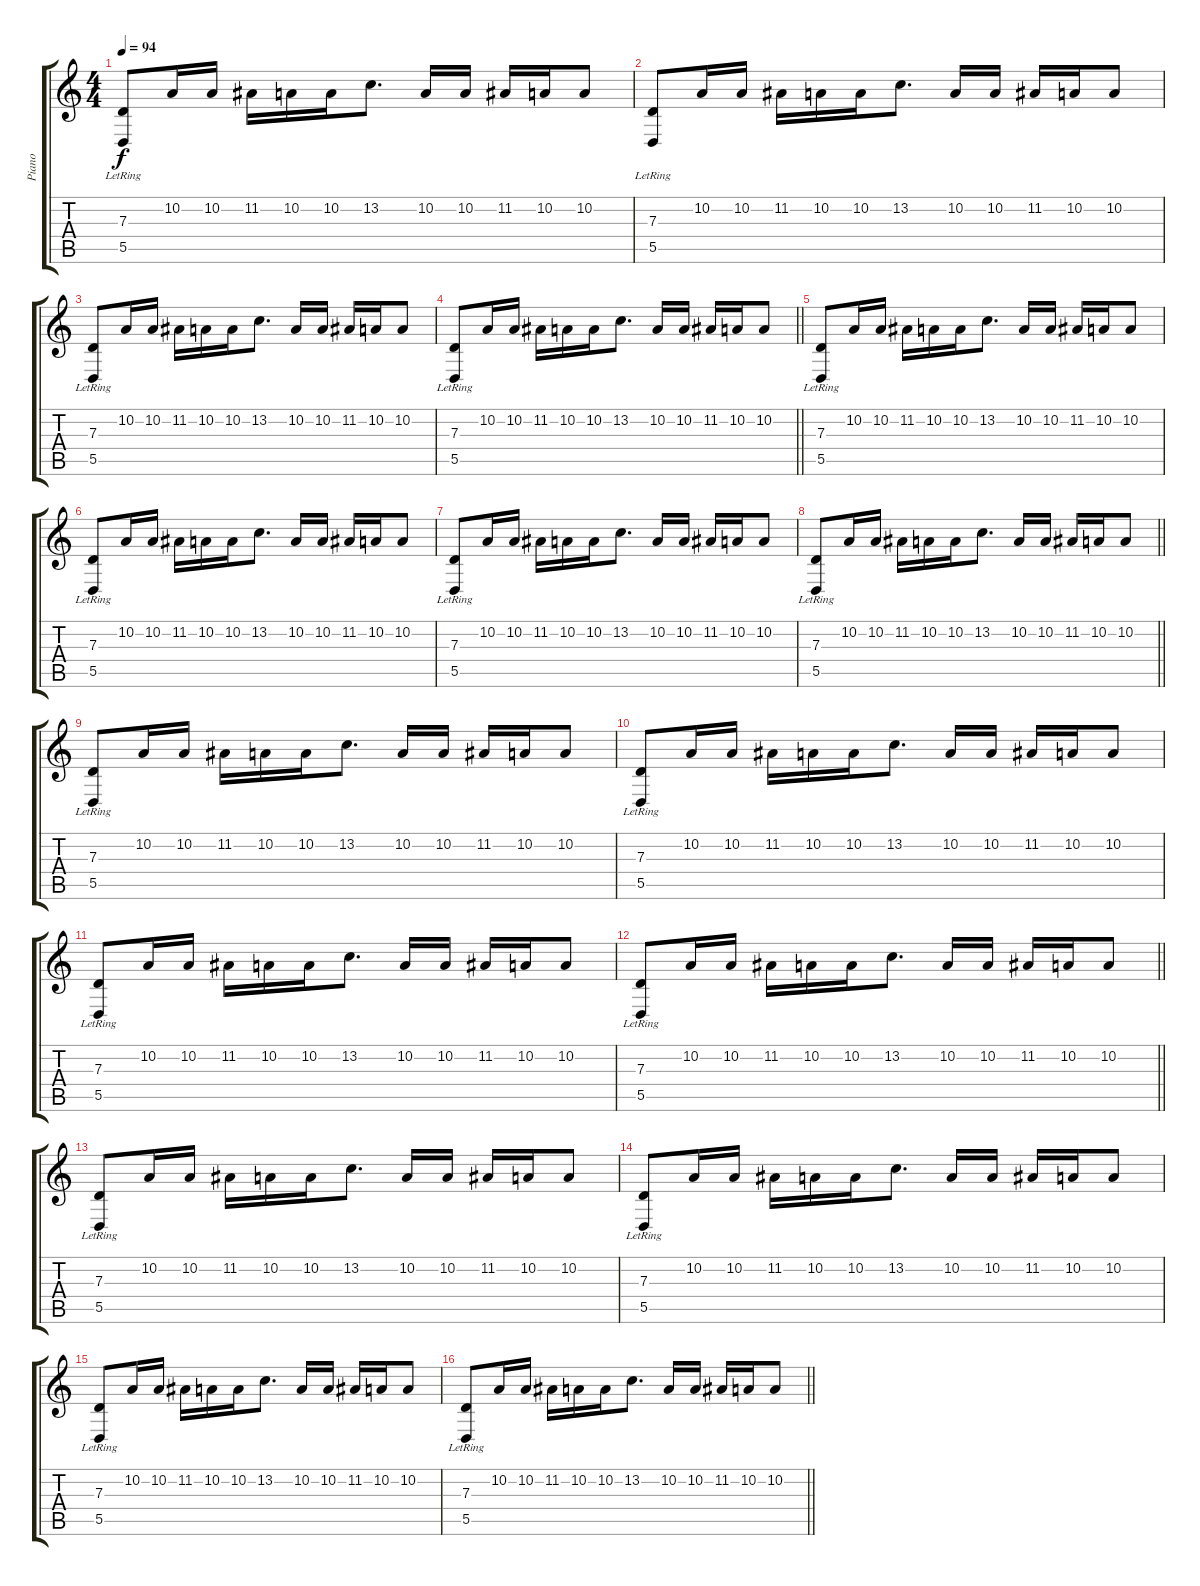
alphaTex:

\track ("Piano" "Piano") {instrument electricgrandpiano}
\staff {score tabs}
\tuning (E4 B3 G3 D3 A2 D2) {hide}
\ts (4 4)
\tempo 94
\clef g2
\ks c
(7.3{lr} 5.5{lr}).8{dy f} 10.2.16 10.2.16 11.2.16 10.2.16 10.2.16 13.2.8{d} 10.2.16 10.2.16 11.2.16 10.2.16 10.2.8 |
(7.3{lr} 5.5{lr}).8 10.2.16 10.2.16 11.2.16 10.2.16 10.2.16 13.2.8{d} 10.2.16 10.2.16 11.2.16 10.2.16 10.2.8 |
(7.3{lr} 5.5{lr}).8 10.2.16 10.2.16 11.2.16 10.2.16 10.2.16 13.2.8{d} 10.2.16 10.2.16 11.2.16 10.2.16 10.2.8 |
\barLineRight lightlight
(7.3{lr} 5.5{lr}).8 10.2.16 10.2.16 11.2.16 10.2.16 10.2.16 13.2.8{d} 10.2.16 10.2.16 11.2.16 10.2.16 10.2.8 |
(7.3{lr} 5.5{lr}).8 10.2.16 10.2.16 11.2.16 10.2.16 10.2.16 13.2.8{d} 10.2.16 10.2.16 11.2.16 10.2.16 10.2.8 |
(7.3{lr} 5.5{lr}).8 10.2.16 10.2.16 11.2.16 10.2.16 10.2.16 13.2.8{d} 10.2.16 10.2.16 11.2.16 10.2.16 10.2.8 |
(7.3{lr} 5.5{lr}).8 10.2.16 10.2.16 11.2.16 10.2.16 10.2.16 13.2.8{d} 10.2.16 10.2.16 11.2.16 10.2.16 10.2.8 |
\barLineRight lightlight
(7.3{lr} 5.5{lr}).8 10.2.16 10.2.16 11.2.16 10.2.16 10.2.16 13.2.8{d} 10.2.16 10.2.16 11.2.16 10.2.16 10.2.8 |
(7.3{lr} 5.5{lr}).8 10.2.16 10.2.16 11.2.16 10.2.16 10.2.16 13.2.8{d} 10.2.16 10.2.16 11.2.16 10.2.16 10.2.8 |
(7.3{lr} 5.5{lr}).8 10.2.16 10.2.16 11.2.16 10.2.16 10.2.16 13.2.8{d} 10.2.16 10.2.16 11.2.16 10.2.16 10.2.8 |
(7.3{lr} 5.5{lr}).8 10.2.16 10.2.16 11.2.16 10.2.16 10.2.16 13.2.8{d} 10.2.16 10.2.16 11.2.16 10.2.16 10.2.8 |
\barLineRight lightlight
(7.3{lr} 5.5{lr}).8 10.2.16 10.2.16 11.2.16 10.2.16 10.2.16 13.2.8{d} 10.2.16 10.2.16 11.2.16 10.2.16 10.2.8 |
(7.3{lr} 5.5{lr}).8 10.2.16 10.2.16 11.2.16 10.2.16 10.2.16 13.2.8{d} 10.2.16 10.2.16 11.2.16 10.2.16 10.2.8 |
(7.3{lr} 5.5{lr}).8 10.2.16 10.2.16 11.2.16 10.2.16 10.2.16 13.2.8{d} 10.2.16 10.2.16 11.2.16 10.2.16 10.2.8 |
(7.3{lr} 5.5{lr}).8 10.2.16 10.2.16 11.2.16 10.2.16 10.2.16 13.2.8{d} 10.2.16 10.2.16 11.2.16 10.2.16 10.2.8 |
\barLineRight lightlight
(7.3{lr} 5.5{lr}).8 10.2.16 10.2.16 11.2.16 10.2.16 10.2.16 13.2.8{d} 10.2.16 10.2.16 11.2.16 10.2.16 10.2.8
